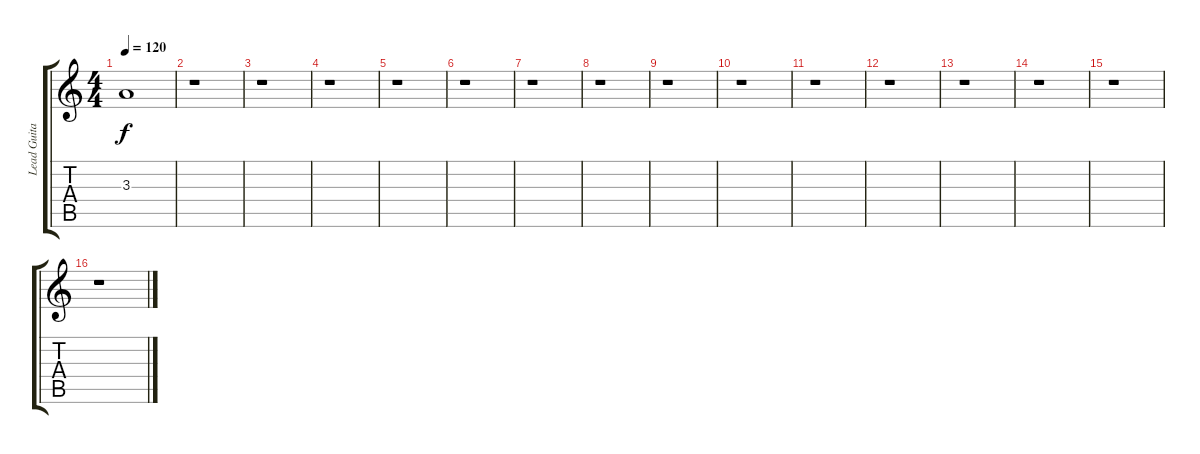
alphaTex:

\track ("Lead Guitar (electric)" "Lead Guita") {instrument overdrivenguitar}
\staff {score tabs}
\tuning (Eb4 Bb3 Gb3 Db3 Ab2 Eb2) {hide}
\ts (4 4)
\tempo 120
\clef g2
\ks c
3.3{t}.1{dy f} |
r.1 |
r.1 |
r.1 |
r.1 |
r.1 |
r.1 |
r.1 |
r.1 |
r.1 |
r.1 |
r.1 |
r.1 |
r.1 |
r.1 |
r.1
